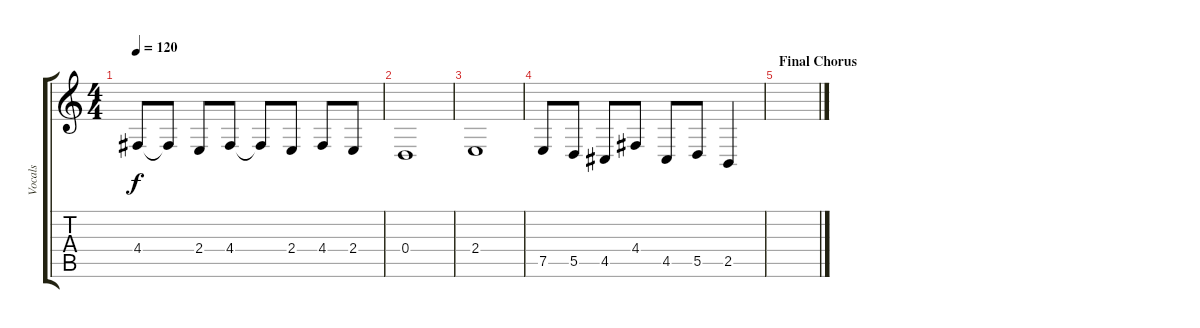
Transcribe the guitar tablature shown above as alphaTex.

\track ("Vocals" "Vocals") {instrument tenorsax}
\staff {score tabs}
\tuning (E4 B3 G3 D3 A2 E2) {hide}
\ts (4 4)
\tempo 120
\clef g2
\ks c
4.4.8{dy f} 4.4{t}.8 2.4.8 4.4.8 4.4{t}.8 2.4.8 4.4.8 2.4.8 |
0.4.1 |
2.4.1 |
7.5.8 5.5.8 4.5.8 4.4.8 4.5.8 5.5.8 2.5.4 |
\section ("" "Final Chorus")
